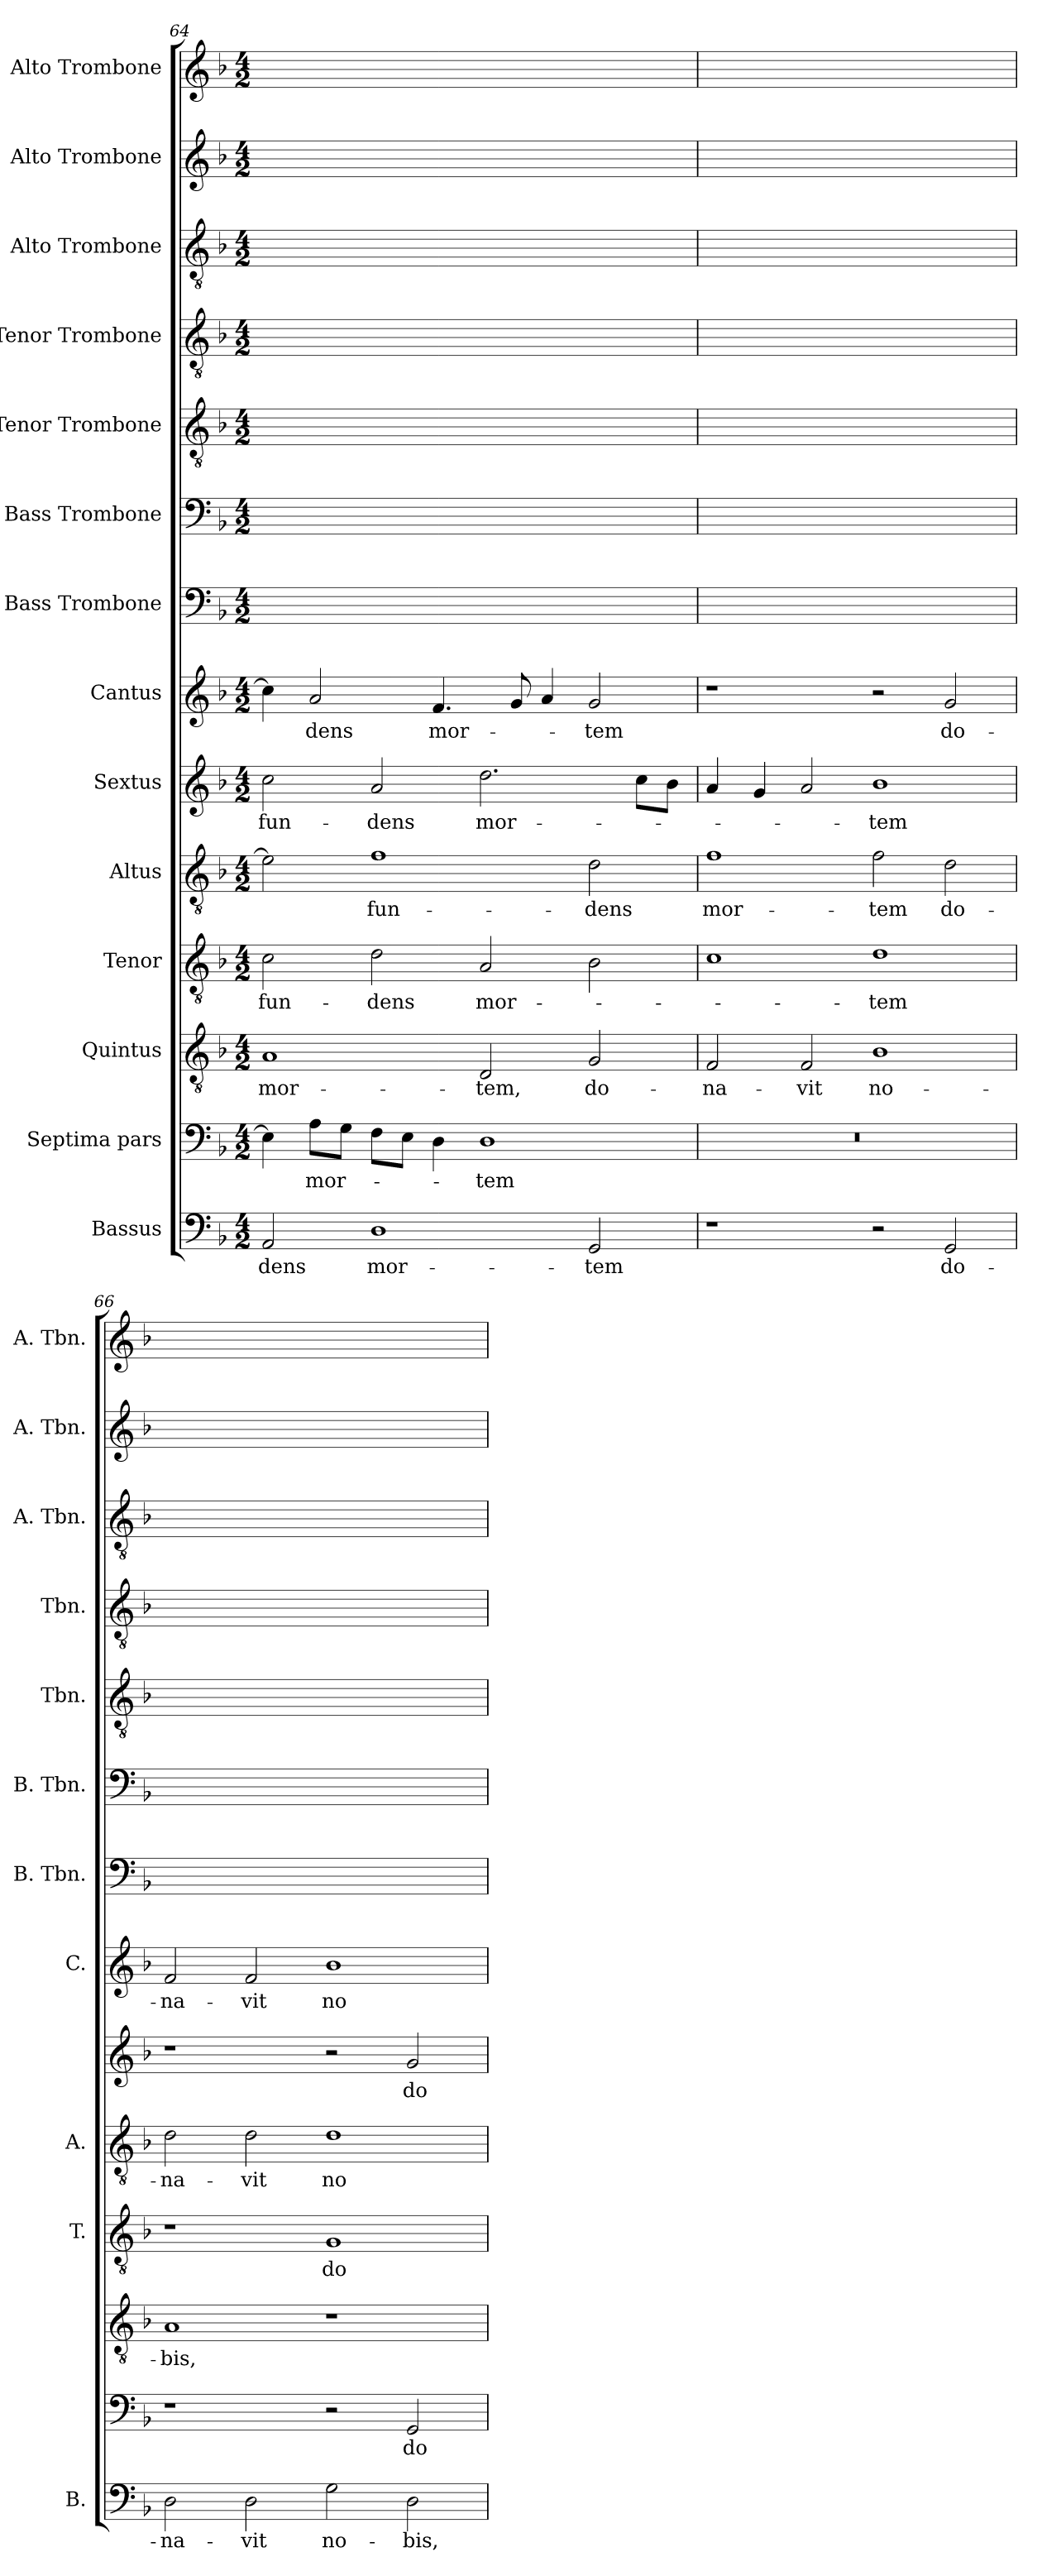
**kern	**text	**kern	**text	**kern	**text	**kern	**text	**kern	**text	**kern	**text	**kern	**text	**kern	**text	**kern	**text	**kern	**text	**kern	**text	**kern	**text	**kern	**text	**kern	**text
*part14	*part14	*part13	*part13	*part12	*part12	*part11	*part11	*part10	*part10	*part9	*part9	*part8	*part8	*part7	*part7	*part6	*part6	*part5	*part5	*part4	*part4	*part3	*part3	*part2	*part2	*part1	*part1
*staff14	*staff14	*staff13	*staff13	*staff12	*staff12	*staff11	*staff11	*staff10	*staff10	*staff9	*staff9	*staff8	*staff8	*staff7	*staff7	*staff6	*staff6	*staff5	*staff5	*staff4	*staff4	*staff3	*staff3	*staff2	*staff2	*staff1	*staff1
*I"Bassus	*	*I"Septima pars	*	*I"Quintus	*	*I"Tenor	*	*I"Altus	*	*I"Sextus	*	*I"Cantus	*	*I"Bass Trombone	*	*I"Bass Trombone	*	*I"Tenor Trombone	*	*I"Tenor Trombone	*	*I"Alto Trombone	*	*I"Alto Trombone	*	*I"Alto Trombone	*
*I'B.	*	*	*	*	*	*I'T.	*	*I'A.	*	*	*	*I'C.	*	*I'B. Tbn.	*	*I'B. Tbn.	*	*I'Tbn.	*	*I'Tbn.	*	*I'A. Tbn.	*	*I'A. Tbn.	*	*I'A. Tbn.	*
!!LO:LB:g=z
*clefF4	*	*clefF4	*	*clefGv2	*	*clefGv2	*	*clefGv2	*	*clefG2	*	*clefG2	*	*clefF4	*	*clefF4	*	*clefGv2	*	*clefGv2	*	*clefGv2	*	*clefG2	*	*clefG2	*
*	*	*	*	*ITrd7c12	*	*ITrd7c12	*	*ITrd7c12	*	*	*	*	*	*	*	*	*	*	*	*	*	*	*	*	*	*	*
*k[b-]	*	*k[b-]	*	*k[b-]	*	*k[b-]	*	*k[b-]	*	*k[b-]	*	*k[b-]	*	*k[b-]	*	*k[b-]	*	*k[b-]	*	*k[b-]	*	*k[b-]	*	*k[b-]	*	*k[b-]	*
*d:	*	*d:	*	*d:	*	*d:	*	*d:	*	*d:	*	*d:	*	*d:	*	*d:	*	*d:	*	*d:	*	*d:	*	*d:	*	*d:	*
*M4/2	*	*M4/2	*	*M4/2	*	*M4/2	*	*M4/2	*	*M4/2	*	*M4/2	*	*M4/2	*	*M4/2	*	*M4/2	*	*M4/2	*	*M4/2	*	*M4/2	*	*M4/2	*
=64	=64	=64	=64	=64	=64	=64	=64	=64	=64	=64	=64	=64	=64	=64	=64	=64	=64	=64	=64	=64	=64	=64	=64	=64	=64	=64	=64
!	!LO:LY:b	!	!	!	!LO:LY:b	!	!LO:LY:b	!	!	!	!LO:LY:b	!	!	!	!	!	!	!	!	!	!	!	!	!	!	!	!
2AA/	-dens	4E\]	.	1AA	mor-	2C\	-fun-	2E\]	.	2cc\	-fun-	4cc\]	.	2AA/yy	-dens	4E\yy]	.	1AAyy	mor-	2C/yy	-fun-	2E/yy]	.	2cc\yy	-fun-	4cc\yy]	.
!	!	!	!LO:LY:b	!	!	!	!	!	!	!	!	!	!LO:LY:b	!	!	!	!	!	!	!	!	!	!	!	!	!	!
.	.	8A\L	mor-	.	.	.	.	.	.	.	.	2a/	-dens	.	.	8A\Lyy	mor-	.	.	.	.	.	.	.	.	2a/yy	-dens
.	.	8G\J	.	.	.	.	.	.	.	.	.	.	.	.	.	8G\Jyy	.	.	.	.	.	.	.	.	.	.	.
!	!LO:LY:b	!	!	!	!	!	!LO:LY:b	!	!LO:LY:b	!	!LO:LY:b	!	!	!	!	!	!	!	!	!	!	!	!	!	!	!	!
1D	mor-	8F\L	.	.	.	2D\	-dens	1F	-fun-	2a/	-dens	.	.	1Dyy	mor-	8F\Lyy	.	.	.	2D/yy	-dens	1Fyy	-fun-	2a/yy	-dens	.	.
.	.	8E\J	.	.	.	.	.	.	.	.	.	.	.	.	.	8E\Jyy	.	.	.	.	.	.	.	.	.	.	.
!	!	!	!	!	!	!	!	!	!	!	!	!	!LO:LY:b	!	!	!	!	!	!	!	!	!	!	!	!	!	!
.	.	4D\	.	.	.	.	.	.	.	.	.	4.f/	mor-	.	.	4D\yy	.	.	.	.	.	.	.	.	.	4.f/yy	mor-
!	!	!	!LO:LY:b	!	!LO:LY:b	!	!LO:LY:b	!	!	!	!LO:LY:b	!	!	!	!	!	!	!	!	!	!	!	!	!	!	!	!
.	.	1D	-tem	2DD/	-tem,	2AA/	mor-	.	.	2.dd\	mor-	.	.	.	.	1Dyy	-tem	2DD/yy	-tem,	2AA/yy	mor-	.	.	2.dd\yy	mor-	.	.
.	.	.	.	.	.	.	.	.	.	.	.	8g/	.	.	.	.	.	.	.	.	.	.	.	.	.	8g/yy	.
.	.	.	.	.	.	.	.	.	.	.	.	4a/	.	.	.	.	.	.	.	.	.	.	.	.	.	4a/yy	.
!	!LO:LY:b	!	!	!	!LO:LY:b	!	!	!	!LO:LY:b	!	!	!	!LO:LY:b	!	!	!	!	!	!	!	!	!	!	!	!	!	!
2GG/	-tem	.	.	2GG/	do-	2BB-\	.	2D\	-dens	.	.	2g/	-tem	2GG/yy	-tem	.	.	2GG/yy	do-	2BB-/yy	.	2D/yy	-dens	.	.	2g/yy	-tem
.	.	.	.	.	.	.	.	.	.	8cc\L	.	.	.	.	.	.	.	.	.	.	.	.	.	8cc\Lyy	.	.	.
.	.	.	.	.	.	.	.	.	.	8b-\J	.	.	.	.	.	.	.	.	.	.	.	.	.	8b-\Jyy	.	.	.
=65	=65	=65	=65	=65	=65	=65	=65	=65	=65	=65	=65	=65	=65	=65	=65	=65	=65	=65	=65	=65	=65	=65	=65	=65	=65	=65	=65
!	!	!LO:N:vis=1	!	!	!LO:LY:b	!	!	!	!LO:LY:b	!	!	!	!	!	!	!	!	!	!	!	!	!	!	!	!	!	!
1r	.	0r	.	2FF/	-na-	1C	.	1F	mor-	4a/	.	1r	.	1ryy	.	0ryy	.	2FF/yy	-na-	1Cyy	.	1Fyy	mor-	4a/yy	.	1ryy	.
.	.	.	.	.	.	.	.	.	.	4g/	.	.	.	.	.	.	.	.	.	.	.	.	.	4g/yy	.	.	.
!	!	!	!	!	!LO:LY:b	!	!	!	!	!	!	!	!	!	!	!	!	!	!	!	!	!	!	!	!	!	!
.	.	.	.	2FF/	-vit	.	.	.	.	2a/	.	.	.	.	.	.	.	2FF/yy	-vit	.	.	.	.	2a/yy	.	.	.
!	!	!	!	!	!LO:LY:b	!	!LO:LY:b	!	!LO:LY:b	!	!LO:LY:b	!	!	!	!	!	!	!	!	!	!	!	!	!	!	!	!
2r	.	.	.	1BB-	no-	1D	-tem	2F\	-tem	1b-	-tem	2r	.	2ryy	.	.	.	1BB-yy	no-	1Dyy	-tem	2F/yy	-tem	1b-yy	-tem	2ryy	.
!	!LO:LY:b	!	!	!	!	!	!	!	!LO:LY:b	!	!	!	!LO:LY:b	!	!	!	!	!	!	!	!	!	!	!	!	!	!
2GG/	do-	.	.	.	.	.	.	2D\	do-	.	.	2g/	do-	2GG/yy	do-	.	.	.	.	.	.	2D/yy	do-	.	.	2g/yy	do-
=66	=66	=66	=66	=66	=66	=66	=66	=66	=66	=66	=66	=66	=66	=66	=66	=66	=66	=66	=66	=66	=66	=66	=66	=66	=66	=66	=66
!	!LO:LY:b	!	!	!	!LO:LY:b	!	!	!	!LO:LY:b	!	!	!	!LO:LY:b	!	!	!	!	!	!	!	!	!	!	!	!	!	!
2D\	-na-	1r	.	1AA	-bis,	1r	.	2D\	-na-	1r	.	2f/	-na-	2D\yy	-na-	1ryy	.	1AAyy	-bis,	1ryy	.	2D/yy	-na-	1ryy	.	2f/yy	-na-
!	!LO:LY:b	!	!	!	!	!	!	!	!LO:LY:b	!	!	!	!LO:LY:b	!	!	!	!	!	!	!	!	!	!	!	!	!	!
2D\	-vit	.	.	.	.	.	.	2D\	-vit	.	.	2f/	-vit	2D\yy	-vit	.	.	.	.	.	.	2D/yy	-vit	.	.	2f/yy	-vit
!	!LO:LY:b	!	!	!	!	!	!LO:LY:b	!	!LO:LY:b	!	!	!	!LO:LY:b	!	!	!	!	!	!	!	!	!	!	!	!	!	!
2G\	no-	2r	.	1r	.	1GG	do-	1D	no-	2r	.	1b-	no-	2G\yy	no-	2ryy	.	1ryy	.	1GGyy	do-	1Dyy	no-	2ryy	.	1b-yy	no-
!	!LO:LY:b	!	!LO:LY:b	!	!	!	!	!	!	!	!LO:LY:b	!	!	!	!	!	!	!	!	!	!	!	!	!	!	!	!
2D\	-bis,	2GG/	do-	.	.	.	.	.	.	2g/	do-	.	.	2D\yy	-bis,	2GG/yy	do-	.	.	.	.	.	.	2g/yy	do-	.	.
=	=	=	=	=	=	=	=	=	=	=	=	=	=	=	=	=	=	=	=	=	=	=	=	=	=	=	=
*-	*-	*-	*-	*-	*-	*-	*-	*-	*-	*-	*-	*-	*-	*-	*-	*-	*-	*-	*-	*-	*-	*-	*-	*-	*-	*-	*-
